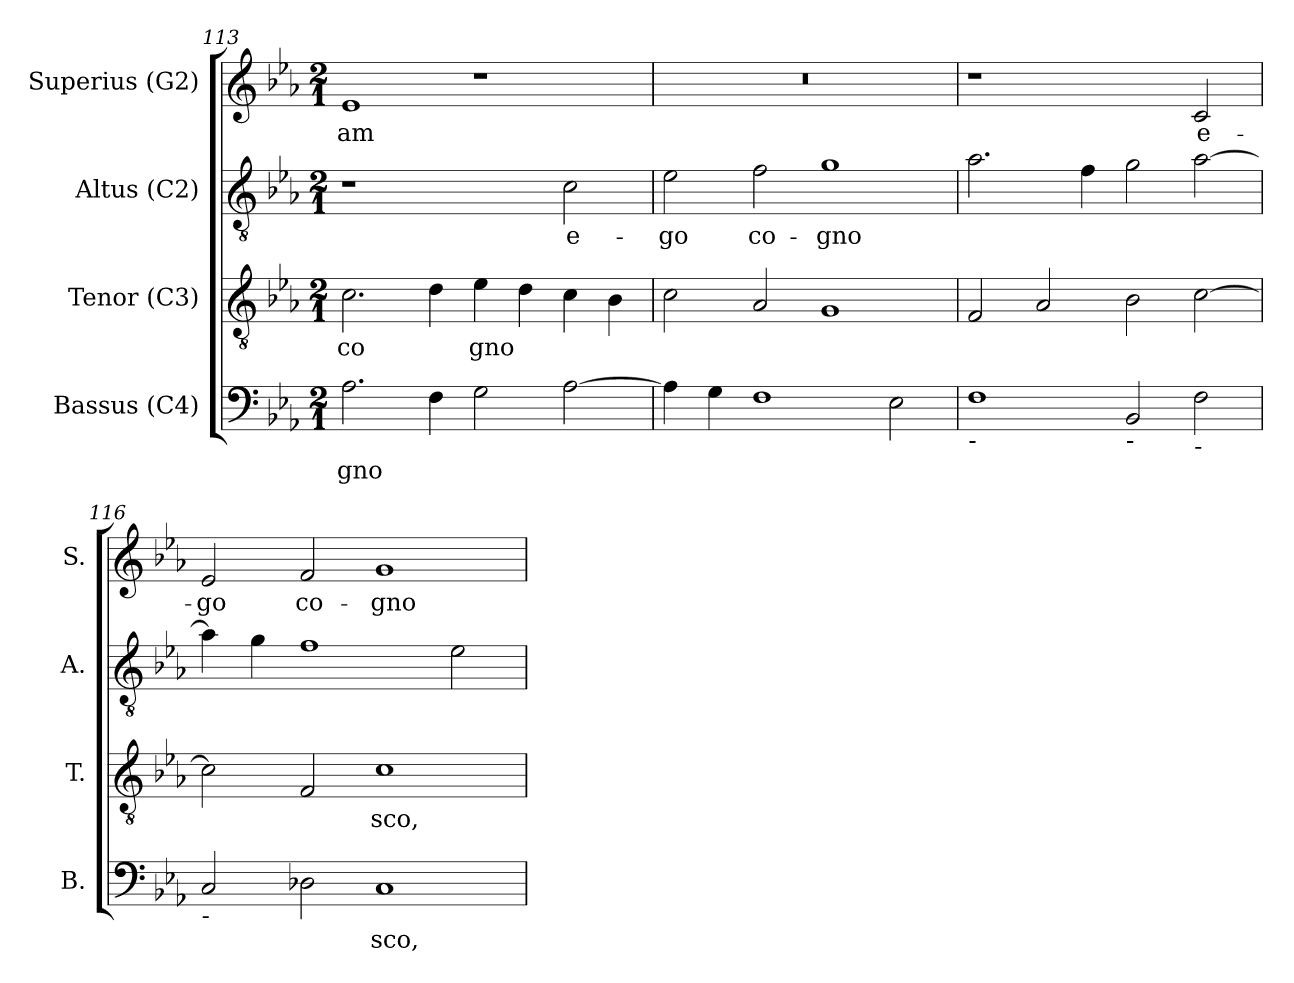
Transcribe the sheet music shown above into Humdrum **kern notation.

**kern	**text	**kern	**text	**kern	**text	**kern	**text
*part4	*part4	*part3	*part3	*part2	*part2	*part1	*part1
*staff4	*staff4	*staff3	*staff3	*staff2	*staff2	*staff1	*staff1
*I"Bassus (C4)	*	*I"Tenor (C3)	*	*I"Altus (C2)	*	*I"Superius (G2)	*
*I'B.	*	*I'T.	*	*I'A.	*	*I'S.	*
*clefF4	*	*clefGv2	*	*clefGv2	*	*clefG2	*
*k[b-e-a-]	*	*k[b-e-a-]	*	*k[b-e-a-]	*	*k[b-e-a-]	*
*E-:	*	*E-:	*	*E-:	*	*E-:	*
*M2/1	*	*M2/1	*	*M2/1	*	*M2/1	*
=113	=113	=113	=113	=113	=113	=113	=113
!	!LO:LY:b:cj	!	!LO:LY:b:cj	!	!	!	!LO:LY:b:cj
2.A-\	-gno-	2.c\	co-	1r	.	1e-	am
!	!LO:LY:b:cj	!	!LO:LY:b:cj	!	!	!	!
4F\	--	4d\	--	.	.	.	.
!	!LO:LY:b:cj	!	!LO:LY:b:cj	!	!	!	!
2G\	--	4e-\	-gno-	2ryy	.	1r	.
!	!	!	!LO:LY:b:cj	!	!	!	!
.	.	4d\	--	.	.	.	.
!	!LO:LY:b:cj	!	!LO:LY:b:cj	!	!LO:LY:b:cj	!	!
[>2A-\	--	4c\	--	2c\	e-	.	.
!	!	!	!LO:LY:b:cj	!	!	!	!
.	.	4B-\	--	.	.	.	.
=114	=114	=114	=114	=114	=114	=114	=114
!	!LO:LY:b:cj	!	!LO:LY:b:cj	!	!LO:LY:b:cj	!	!
4A-\]	--	2c\	--	2e-\	-go	0r	.
!	!LO:LY:b:cj	!	!	!	!	!	!
4G\	--	.	.	.	.	.	.
!	!LO:LY:b:cj	!	!LO:LY:b:cj	!	!LO:LY:b:cj	!	!
1F	--	2A-/	--	2f\	co-	.	.
!	!	!	!LO:LY:b:cj	!	!LO:LY:b:cj	!	!
.	.	1G	--	1g	-gno-	.	.
!	!LO:LY:b:cj	!	!	!	!	!	!
2E-\	--	.	.	.	.	.	.
!!LO:LB:g=z
=115	=115	=115	=115	=115	=115	=115	=115
!LO:TX:b:t=-	!	!	!	!	!	!	!
!	!LO:LY:b:cj	!	!LO:LY:b:cj	!	!LO:LY:b:cj	!	!
1F	--	2F/	--	2.a-\	--	1r	.
!	!	!	!LO:LY:b:cj	!	!	!	!
.	.	2A-/	--	.	.	.	.
!	!	!	!	!	!LO:LY:b:cj	!	!
.	.	.	.	4f\	--	.	.
!LO:TX:b:t=-	!	!	!	!	!	!	!
!	!LO:LY:b:cj	!	!LO:LY:b:cj	!	!LO:LY:b:cj	!	!
2BB-/	--	2B-\	--	2g\	--	2ryy	.
!LO:TX:b:t=-	!	!	!	!	!	!	!
!	!LO:LY:b:cj	!	!LO:LY:b:cj	!	!LO:LY:b:cj	!	!LO:LY:b:cj
2F\	--	[>2c\	--	[>2a-\	--	2c/	e-
=116	=116	=116	=116	=116	=116	=116	=116
!LO:TX:b:t=-	!	!	!	!	!	!	!
!	!LO:LY:b:cj	!	!LO:LY:b:cj	!	!LO:LY:b:cj	!	!LO:LY:b:cj
2C/	--	2c\]	--	4a-\]	--	2e-/	-go
!	!	!	!	!	!LO:LY:b:cj	!	!
.	.	.	.	4g\	--	.	.
!	!LO:LY:b:cj	!	!LO:LY:b:cj	!	!LO:LY:b:cj	!	!LO:LY:b:cj
2D-\	--	2F/	--	1f	--	2f/	co-
!	!LO:LY:b:cj	!	!LO:LY:b:cj	!	!	!	!LO:LY:b:cj
1C	-sco,	1c	-sco,	.	.	1g	-gno-
!	!	!	!	!	!LO:LY:b:cj	!	!
.	.	.	.	2e-\	--	.	.
=	=	=	=	=	=	=	=
*-	*-	*-	*-	*-	*-	*-	*-
